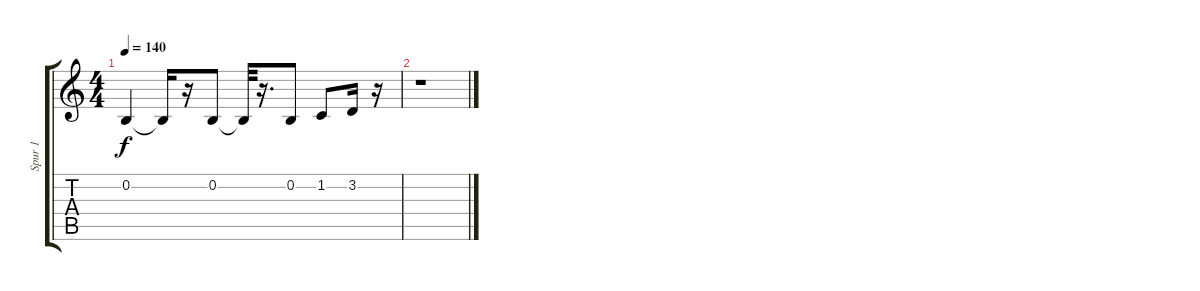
\track ("Spur 1" "Spur 1") {instrument sitar}
\staff {score tabs}
\tuning (E4 B3 G3 D3 A2 E2) {hide}
\ts (4 4)
\tempo 140
\clef g2
\ks c
0.2.4{dy f} 0.2{t}.16 r.16 0.2.8 0.2{t}.32 r.16{d} 0.2.8 1.2.8 3.2.16 r.16 |
r.1
